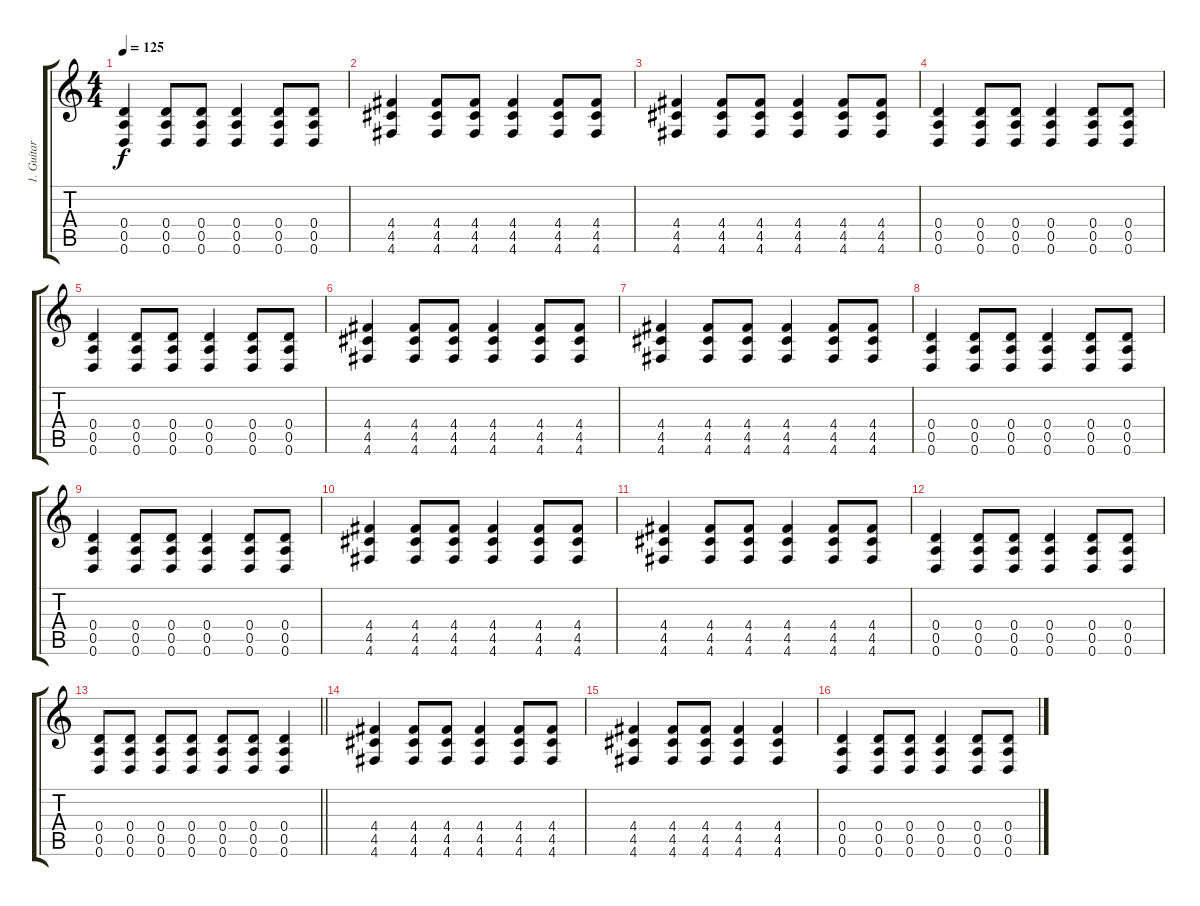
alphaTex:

\track ("1. Guitar (Rythm.)" "1. Guitar ") {instrument distortionguitar}
\staff {score tabs}
\tuning (E4 B3 G3 D3 A2 D2) {hide}
\ts (4 4)
\tempo 125
\clef g2
\ks c
(0.4 0.5 0.6).4{dy f} (0.4 0.5 0.6).8 (0.4 0.5 0.6).8 (0.4 0.5 0.6).4 (0.4 0.5 0.6).8 (0.4 0.5 0.6).8 |
(4.4 4.5 4.6).4 (4.4 4.5 4.6).8 (4.4 4.5 4.6).8 (4.4 4.5 4.6).4 (4.4 4.5 4.6).8 (4.4 4.5 4.6).8 |
(4.4 4.5 4.6).4 (4.4 4.5 4.6).8 (4.4 4.5 4.6).8 (4.4 4.5 4.6).4 (4.4 4.5 4.6).8 (4.4 4.5 4.6).8 |
(0.4 0.5 0.6).4 (0.4 0.5 0.6).8 (0.4 0.5 0.6).8 (0.4 0.5 0.6).4 (0.4 0.5 0.6).8 (0.4 0.5 0.6).8 |
(0.4 0.5 0.6).4 (0.4 0.5 0.6).8 (0.4 0.5 0.6).8 (0.4 0.5 0.6).4 (0.4 0.5 0.6).8 (0.4 0.5 0.6).8 |
(4.4 4.5 4.6).4 (4.4 4.5 4.6).8 (4.4 4.5 4.6).8 (4.4 4.5 4.6).4 (4.4 4.5 4.6).8 (4.4 4.5 4.6).8 |
(4.4 4.5 4.6).4 (4.4 4.5 4.6).8 (4.4 4.5 4.6).8 (4.4 4.5 4.6).4 (4.4 4.5 4.6).8 (4.4 4.5 4.6).8 |
(0.4 0.5 0.6).4 (0.4 0.5 0.6).8 (0.4 0.5 0.6).8 (0.4 0.5 0.6).4 (0.4 0.5 0.6).8 (0.4 0.5 0.6).8 |
(0.4 0.5 0.6).4 (0.4 0.5 0.6).8 (0.4 0.5 0.6).8 (0.4 0.5 0.6).4 (0.4 0.5 0.6).8 (0.4 0.5 0.6).8 |
(4.4 4.5 4.6).4 (4.4 4.5 4.6).8 (4.4 4.5 4.6).8 (4.4 4.5 4.6).4 (4.4 4.5 4.6).8 (4.4 4.5 4.6).8 |
(4.4 4.5 4.6).4 (4.4 4.5 4.6).8 (4.4 4.5 4.6).8 (4.4 4.5 4.6).4 (4.4 4.5 4.6).8 (4.4 4.5 4.6).8 |
(0.4 0.5 0.6).4 (0.4 0.5 0.6).8 (0.4 0.5 0.6).8 (0.4 0.5 0.6).4 (0.4 0.5 0.6).8 (0.4 0.5 0.6).8 |
\barLineRight lightlight
(0.4 0.5 0.6).8 (0.4 0.5 0.6).8 (0.4 0.5 0.6).8 (0.4 0.5 0.6).8 (0.4 0.5 0.6).8 (0.4 0.5 0.6).8 (0.4 0.5 0.6).4 |
(4.4 4.5 4.6).4 (4.4 4.5 4.6).8 (4.4 4.5 4.6).8 (4.4 4.5 4.6).4 (4.4 4.5 4.6).8 (4.4 4.5 4.6).8 |
(4.4 4.5 4.6).4 (4.4 4.5 4.6).8 (4.4 4.5 4.6).8 (4.4 4.5 4.6).4 (4.4 4.5 4.6).4 |
(0.4 0.5 0.6).4 (0.4 0.5 0.6).8 (0.4 0.5 0.6).8 (0.4 0.5 0.6).4 (0.4 0.5 0.6).8 (0.4 0.5 0.6).8
